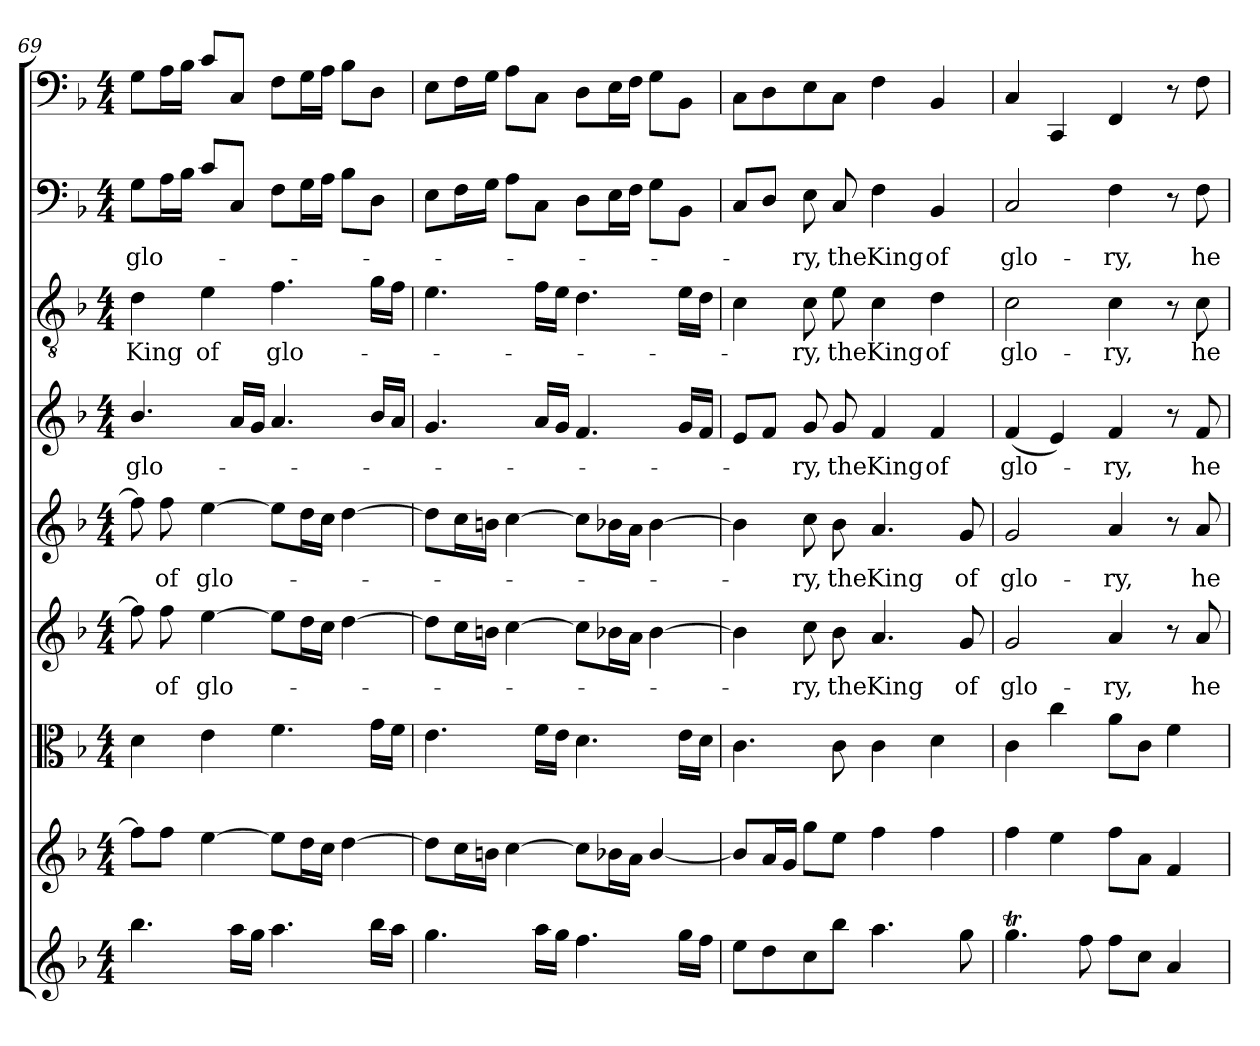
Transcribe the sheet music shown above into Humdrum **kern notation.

**kern	**kern	**kern	**kern	**text	**kern	**text	**kern	**text	**kern	**text	**kern	**text	**kern
*part9	*part8	*part7	*part6	*part6	*part5	*part5	*part4	*part4	*part3	*part3	*part2	*part2	*part1
*staff9	*staff8	*staff7	*staff6	*staff6	*staff5	*staff5	*staff4	*staff4	*staff3	*staff3	*staff2	*staff2	*staff1
*clefG2	*clefG2	*clefC3	*clefG2	*	*clefG2	*	*clefG2	*	*clefGv2	*	*clefF4	*	*clefF4
*k[b-]	*k[b-]	*k[b-]	*k[b-]	*	*k[b-]	*	*k[b-]	*	*k[b-]	*	*k[b-]	*	*k[b-]
*F:	*F:	*F:	*F:	*	*F:	*	*F:	*	*F:	*	*F:	*	*F:
*M4/4	*M4/4	*M4/4	*M4/4	*	*M4/4	*	*M4/4	*	*M4/4	*	*M4/4	*	*M4/4
=69	=69	=69	=69	=69	=69	=69	=69	=69	=69	=69	=69	=69	=69
4.bb-\	8ff\L]	4d\	8ff\]	.	8ff\]	.	4.b-/	glo-	4d\	King	8G\L	glo-	8G\L
.	8ff\J	.	8ff\	of	8ff\	of	.	.	.	.	16A\L	.	16A\L
.	.	.	.	.	.	.	.	.	.	.	16B-\JJ	.	16B-\JJ
.	[4ee\	4e\	[4ee\	glo-	[4ee\	glo-	.	.	4e\	of	8c\L	.	8c\L
16aa\LL	.	.	.	.	.	.	16a/LL	.	.	.	8C/J	.	8C/J
16gg\JJ	.	.	.	.	.	.	16g/JJ	.	.	.	.	.	.
4.aa\	8ee\L]	4.f\	8ee\L]	.	8ee\L]	.	4.a/	.	4.f\	glo-	8F\L	.	8F\L
.	16dd\L	.	16dd\L	.	16dd\L	.	.	.	.	.	16G\L	.	16G\L
.	16cc\JJ	.	16cc\JJ	.	16cc\JJ	.	.	.	.	.	16A\JJ	.	16A\JJ
.	[4dd\	.	[4dd\	.	[4dd\	.	.	.	.	.	8B-\L	.	8B-\L
16bb-\LL	.	16g\LL	.	.	.	.	16b-/LL	.	16g\LL	.	8D\J	.	8D\J
16aa\JJ	.	16f\JJ	.	.	.	.	16a/JJ	.	16f\JJ	.	.	.	.
=70	=70	=70	=70	=70	=70	=70	=70	=70	=70	=70	=70	=70	=70
4.gg\	8dd\L]	4.e\	8dd\L]	.	8dd\L]	.	4.g/	.	4.e\	.	8E\L	.	8E\L
.	16cc\L	.	16cc\L	.	16cc\L	.	.	.	.	.	16F\L	.	16F\L
.	16bn\JJ	.	16bn\JJ	.	16bn\JJ	.	.	.	.	.	16G\JJ	.	16G\JJ
.	[4cc\	.	[4cc\	.	[4cc\	.	.	.	.	.	8A\L	.	8A\L
16aa\LL	.	16f\LL	.	.	.	.	16a/LL	.	16f\LL	.	8C\J	.	8C\J
16gg\JJ	.	16e\JJ	.	.	.	.	16g/JJ	.	16e\JJ	.	.	.	.
4.ff\	8cc\L]	4.d\	8cc\L]	.	8cc\L]	.	4.f/	.	4.d\	.	8D\L	.	8D\L
.	16b-X\L	.	16b-X\L	.	16b-X\L	.	.	.	.	.	16E\L	.	16E\L
.	16a\JJ	.	16a\JJ	.	16a\JJ	.	.	.	.	.	16F\JJ	.	16F\JJ
.	[4b-/	.	[4b-\	.	[4b-\	.	.	.	.	.	8G\L	.	8G\L
16gg\LL	.	16e\LL	.	.	.	.	16g/LL	.	16e\LL	.	8BB-\J	.	8BB-\J
16ff\JJ	.	16d\JJ	.	.	.	.	16f/JJ	.	16d\JJ	.	.	.	.
=71	=71	=71	=71	=71	=71	=71	=71	=71	=71	=71	=71	=71	=71
8ee\L	8b-/L]	4.c\	4b-\]	.	4b-\]	.	8e/L	.	4c\	.	8C/L	.	8C\L
8dd\	16a/L	.	.	.	.	.	8f/J	.	.	.	8D/J	.	8D\
.	16g/JJ	.	.	.	.	.	.	.	.	.	.	.	.
8cc\	8gg\L	.	8cc\	-ry,	8cc\	-ry,	8g/	-ry,	8c\	-ry,	8E\	-ry,	8E\
8bb-\J	8ee\J	8c\	8b-\	the	8b-\	the	8g/	the	8e\	the	8C/	the	8C\J
4.aa\	4ff\	4c\	4.a/	King	4.a/	King	4f/	King	4c\	King	4F\	King	4F\
.	4ff\	4d\	.	.	.	.	4f/	of	4d\	of	4BB-/	of	4BB-/
8gg\	.	.	8g/	of	8g/	of	.	.	.	.	.	.	.
=72	=72	=72	=72	=72	=72	=72	=72	=72	=72	=72	=72	=72	=72
4.ggT\	4ff\	4c\	2g/	glo-	2g/	glo-	(4f/	glo-	2c\	glo-	2C/	glo-	4C/
.	4ee\	4cc\	.	.	.	.	4e/)	.	.	.	.	.	4CC/
8ff\	.	.	.	.	.	.	.	.	.	.	.	.	.
8ff\L	8ff\L	8a\L	4a/	-ry,	4a/	-ry,	4f/	-ry,	4c\	-ry,	4F\	-ry,	4FF/
8cc\J	8a\J	8c\J	.	.	.	.	.	.	.	.	.	.	.
4a/	4f/	4f\	8r	.	8r	.	8r	.	8r	.	8r	.	8r
.	.	.	8a/	he	8a/	he	8f/	he	8c\	he	8F\	he	8F\
=	=	=	=	=	=	=	=	=	=	=	=	=	=
*-	*-	*-	*-	*-	*-	*-	*-	*-	*-	*-	*-	*-	*-
